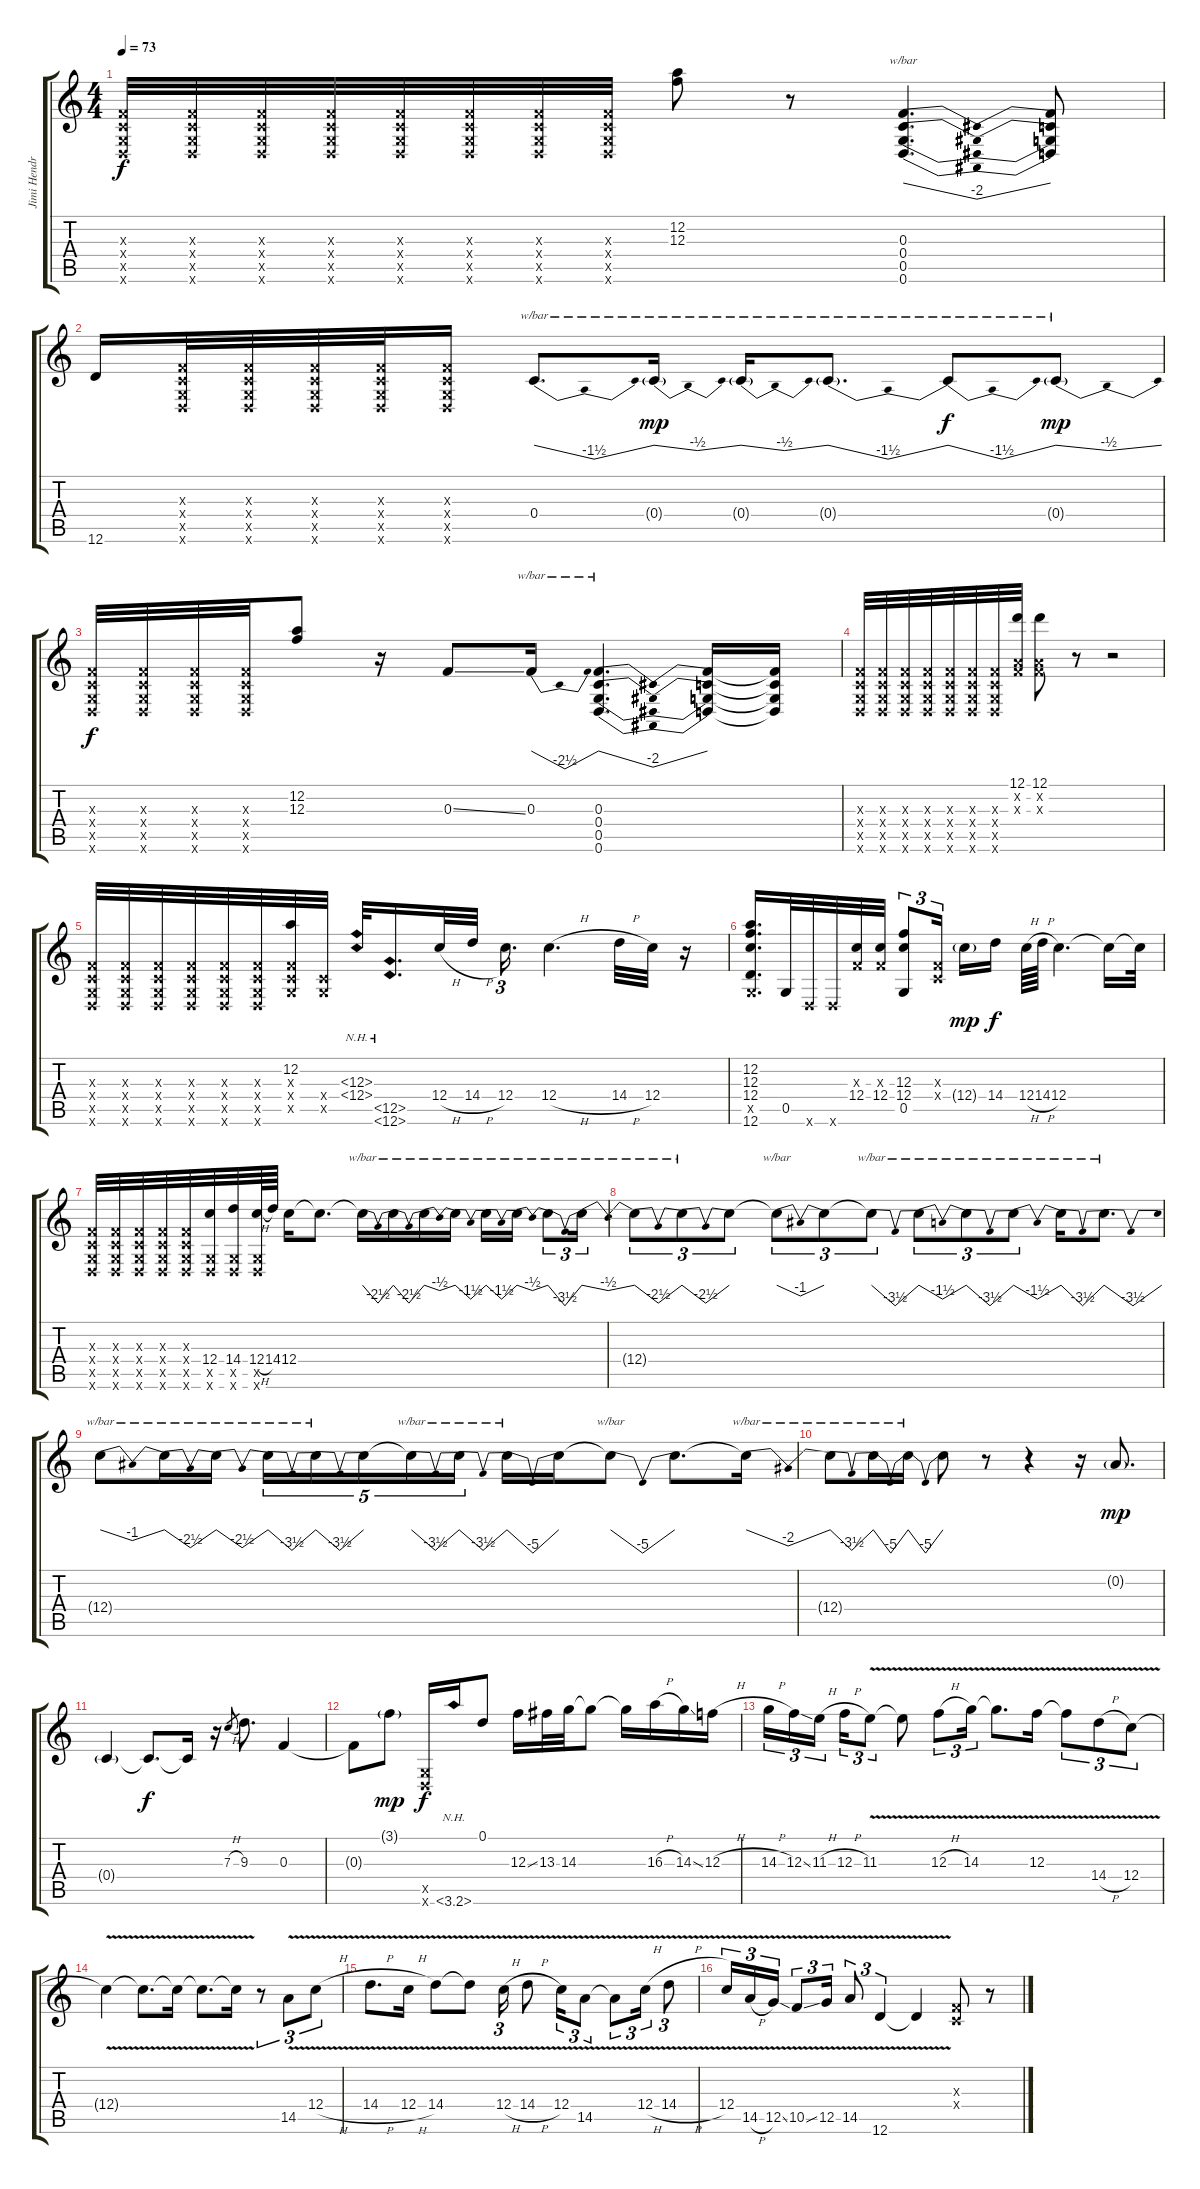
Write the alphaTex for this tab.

\track ("Jimi Hendrix" "Jimi Hendr") {instrument overdrivenguitar}
\staff {score tabs}
\tuning (D4 A3 F3 C3 G2 D2) {hide}
\ts (4 4)
\tempo 73
\clef g2
\ks c
(0.3{x} 0.4{x} 0.5{x} 0.6{x}).32{dy f} (0.3{x} 0.4{x} 0.5{x} 0.6{x}).32 (0.3{x} 0.4{x} 0.5{x} 0.6{x}).32 (0.3{x} 0.4{x} 0.5{x} 0.6{x}).32 (0.3{x} 0.4{x} 0.5{x} 0.6{x}).32 (0.3{x} 0.4{x} 0.5{x} 0.6{x}).32 (0.3{x} 0.4{x} 0.5{x} 0.6{x}).32 (0.3{x} 0.4{x} 0.5{x} 0.6{x}).32 (12.2 12.3).8 r.8 (0.3 0.4 0.5 0.6).4{d tbe (dip default 0 0 30 -8 60 0)} (0.3{t} 0.4{t} 0.5{t} 0.6{t}).8 |
12.6.16 (0.3{x} 0.4{x} 0.5{x} 0.6{x}).32 (0.3{x} 0.4{x} 0.5{x} 0.6{x}).32 (0.3{x} 0.4{x} 0.5{x} 0.6{x}).32 (0.3{x} 0.4{x} 0.5{x} 0.6{x}).32 (0.3{x} 0.4{x} 0.5{x} 0.6{x}).16 0.4.8{d tbe (dip default 0 0 30 -6 60 0)} 0.4{g}.16{tbe (dip default 0 0 30 -2 60 0) dy mp} 0.4{g}.16{tbe (dip default 0 0 30 -2 60 0)} 0.4{g}.8{d tbe (dip default 0 0 30 -6 60 0)} 0.4{t}.8{tbe (dip default 0 0 30 -6 60 0) dy f} 0.4{g}.8{tbe (dip default 0 0 30 -2 60 0) dy mp} |
(0.3{x} 0.4{x} 0.5{x} 0.6{x}).32{dy f} (0.3{x} 0.4{x} 0.5{x} 0.6{x}).32 (0.3{x} 0.4{x} 0.5{x} 0.6{x}).32 (0.3{x} 0.4{x} 0.5{x} 0.6{x}).32 (12.2 12.3).8 r.16 0.3{ss}.8 0.3.16{tbe (dip default 0 0 30 -10 60 0)} (0.3 0.4 0.5 0.6).4{d tbe (dip default 0 0 30 -8 60 0)} (0.3{t} 0.4{t} 0.5{t} 0.6{t}).16 (0.3{t} 0.4{t} 0.5{t} 0.6{t}).16 |
(0.3{x} 0.4{x} 0.5{x} 0.6{x}).32 (0.3{x} 0.4{x} 0.5{x} 0.6{x}).32 (0.3{x} 0.4{x} 0.5{x} 0.6{x}).32 (0.3{x} 0.4{x} 0.5{x} 0.6{x}).32 (0.3{x} 0.4{x} 0.5{x} 0.6{x}).32 (0.3{x} 0.4{x} 0.5{x} 0.6{x}).32 (0.3{x} 0.4{x} 0.5{x} 0.6{x}).32 (12.1 0.2{x} 0.3{x}).32 (12.1 0.2{x} 0.3{x}).8 r.8 r.2 |
(0.3{x} 0.4{x} 0.5{x} 0.6{x}).32 (0.3{x} 0.4{x} 0.5{x} 0.6{x}).32 (0.3{x} 0.4{x} 0.5{x} 0.6{x}).32 (0.3{x} 0.4{x} 0.5{x} 0.6{x}).32 (0.3{x} 0.4{x} 0.5{x} 0.6{x}).32 (0.3{x} 0.4{x} 0.5{x} 0.6{x}).32 (12.2 0.3{x} 0.4{x} 0.5{x}).32 (0.4{x} 0.5{x}).32 (12.3{nh} 12.4{nh}).32 (12.5{nh} 12.6{nh}).16{d} 12.4{h}.32 14.4{h}.32 12.4.16{d tu (3 2)} 12.4{h}.4{d} 14.4{h}.32 12.4.32 r.16 |
(12.2 12.3 12.4 0.5{x} 12.6).16{d} 0.5.32 0.6{x}.32 0.6{x}.32 (0.3{x} 12.4).32 (0.3{x} 12.4).32 (12.3 12.4 0.5).8{tu (3 2)} (0.3{x} 0.4{x}).16{tu (3 2)} 12.4{g}.16{dy mp} 14.4.16{dy f} 12.4{h}.64 14.4{h}.64 12.4.4{d} 12.4{t}.16 12.4{t}.32 |
(0.3{x} 0.4{x} 0.5{x} 0.6{x}).32 (0.3{x} 0.4{x} 0.5{x} 0.6{x}).32 (0.3{x} 0.4{x} 0.5{x} 0.6{x}).32 (0.3{x} 0.4{x} 0.5{x} 0.6{x}).32 (0.3{x} 0.4{x} 0.5{x} 0.6{x}).32 (12.4 0.5{x} 0.6{x}).32 (14.4 0.5{x} 0.6{x}).32 (12.4{h} 0.5{x} 0.6{x}).64 14.4.64 12.4.16 12.4{t}.8{d} 12.4{t}.16{tbe (dip default 0 0 30 -10 60 0)} 12.4{t}.16{tbe (dip default 0 0 30 -10 60 0)} 12.4{t}.16{tbe (dip default 0 0 30 -2 60 0)} 12.4{t}.16{tbe (dip default 0 0 30 -6 60 0)} 12.4{t}.16{tbe (dip default 0 0 30 -6 60 0)} 12.4{t}.16{tbe (dip default 0 0 30 -2 60 0)} 12.4{t}.8{tu (3 2) tbe (dip default 0 0 30 -14 60 0)} 12.4{t}.16{tu (3 2) tbe (dip default 0 0 30 -2 60 0)} |
12.4{t}.8{tu (3 2) tbe (dip default 0 0 30 -10 60 0)} 12.4{t}.8{tu (3 2) tbe (dip default 0 0 30 -10 60 0)} 12.4{t}.8{tu (3 2)} 12.4{t}.8{tu (3 2) tbe (dip default 0 0 30 -4 60 0)} 12.4{t}.8{tu (3 2)} 12.4{t}.8{tu (3 2) tbe (dip default 0 0 30 -14 60 0)} 12.4{t}.8{tu (3 2) tbe (dip default 0 0 30 -6 60 0)} 12.4{t}.8{tu (3 2) tbe (dip default 0 0 30 -14 60 0)} 12.4{t}.8{tu (3 2) tbe (dip default 0 0 30 -6 60 0)} 12.4{t}.16{tbe (dip default 0 0 30 -14 60 0)} 12.4{t}.8{d tbe (dip default 0 0 30 -14 60 0)} |
12.4{t}.8{tbe (dip default 0 0 30 -4 60 0)} 12.4{t}.16{tbe (dip default 0 0 30 -10 60 0)} 12.4{t}.16{tbe (dip default 0 0 30 -10 60 0)} 12.4{t}.16{tu (5 4) tbe (dip default 0 0 30 -14 60 0)} 12.4{t}.16{tu (5 4) tbe (dip default 0 0 30 -14 60 0)} 12.4{t}.16{tu (5 4)} 12.4{t}.16{tu (5 4) tbe (dip default 0 0 30 -14 60 0)} 12.4{t}.16{tu (5 4) tbe (dip default 0 0 30 -14 60 0)} 12.4{t}.16{tbe (dip default 0 0 30 -20 60 0)} 12.4{t}.16 12.4{t}.8{tbe (dip default 0 0 30 -20 60 0)} 12.4{t}.8{d} 12.4{t}.16{tbe (dip default 0 0 30 -8 60 0)} |
12.4{t}.8{tbe (dip default 0 0 30 -14 60 0)} 12.4{t}.16{tbe (dip default 0 0 30 -20 60 0)} 12.4{t}.16{tbe (dip default 0 0 30 -20 60 0)} 12.4{t}.8 r.8 r.4 r.16 0.2{g}.8{d dy mp} |
0.4{g}.4 0.4{t}.8{d dy f} 0.4{t}.16 r.16 7.3{h}.8{gr} 9.3.8{d} 0.3.4 |
0.3{t}.8 3.1{g}.8{dy mp} (0.5{x} 0.6{x}).16{dy f} 3.6{nh}.16 0.1.8 12.3{ss}.16 13.3.32 14.3.32 14.3{t}.8 14.3{t}.16 16.3{h}.16 14.3{ss}.16 12.3{h}.16 |
14.3{h}.16{tu (3 2)} 12.3{ss}.16{tu (3 2)} 11.3{h}.16{tu (3 2)} 12.3{h}.16{tu (3 2)} 11.3{v}.8{tu (3 2)} 11.3{v t}.8 12.3{v h}.8{tu (3 2)} 14.3{v}.16{tu (3 2)} 14.3{v t}.8{d} 12.3{v}.16 12.3{v t}.8{tu (3 2)} 14.4{v h}.8{tu (3 2)} 12.4{v}.8{tu (3 2)} |
12.4{v t}.4 12.4{v t}.8{d} 12.4{v t}.16 12.4{v t}.8{d} 12.4{v t}.16 r.8{tu (3 2)} 14.5{v}.8{tu (3 2)} 12.4{v h}.8{tu (3 2)} |
14.4{v h}.8{d} 12.4{v h}.16 14.4{v}.8 14.4{v t}.8 12.4{v h}.16{tu (3 2)} 14.4{v h}.8 12.4{v}.16{tu (3 2)} 14.5{v}.8{tu (3 2)} 14.5{v t}.8{tu (3 2)} 12.4{v h}.16{tu (3 2)} 14.4{v h}.8{tu (3 2)} |
12.4{v}.16{tu (3 2)} 14.5{v h}.16{tu (3 2)} 12.5{v ss}.16{tu (3 2)} 10.5{v ss}.8{tu (3 2)} 12.5{v}.16{tu (3 2)} 14.5{v}.8{tu (3 2)} 12.6{v}.4{tu (3 2)} 12.6{v t}.4 (0.3{x} 0.4{x}).8 r.8
